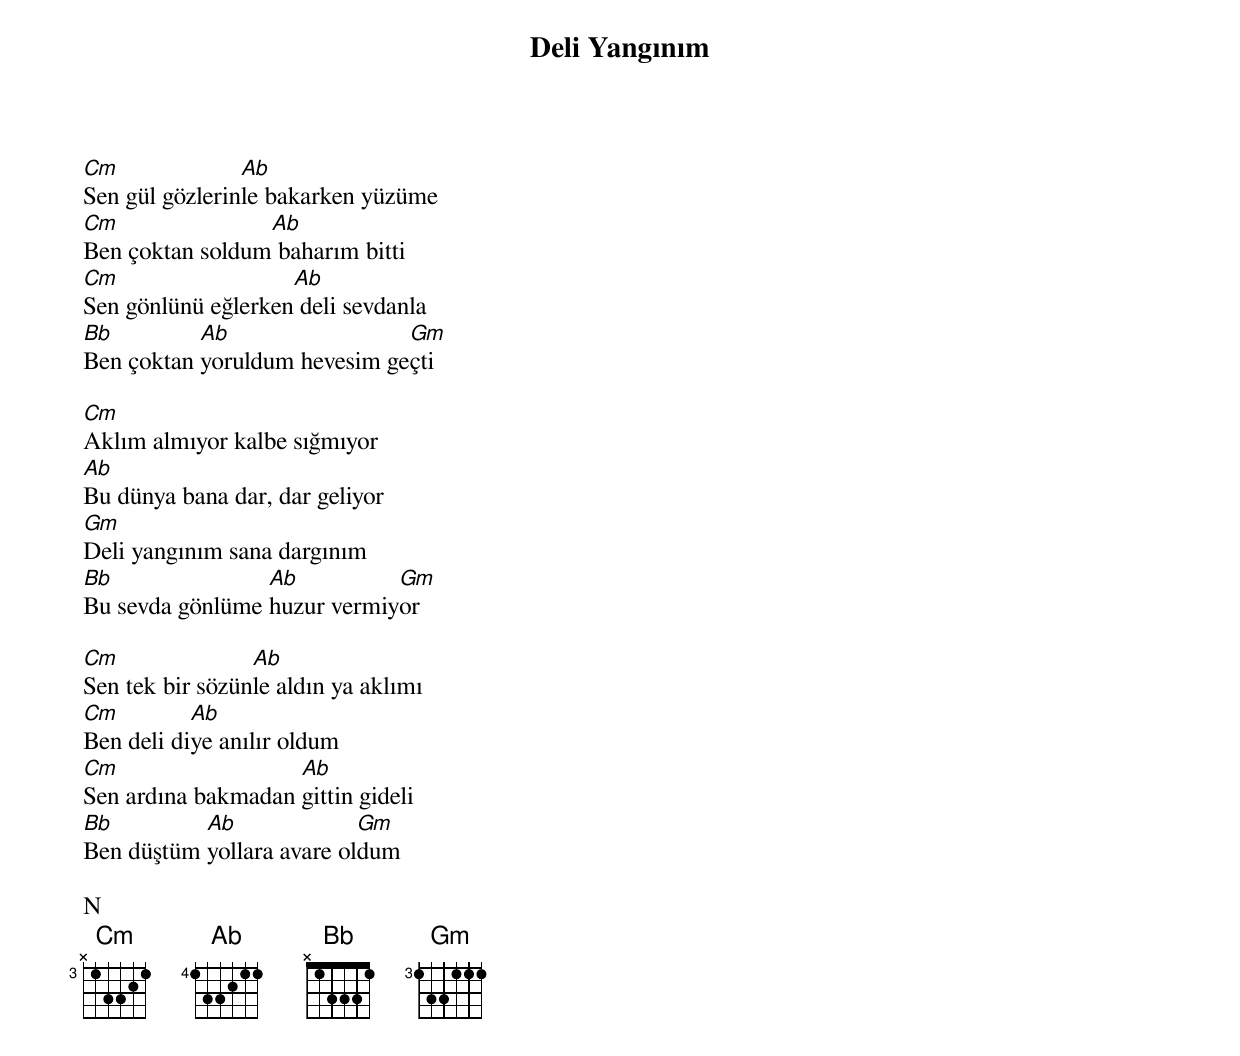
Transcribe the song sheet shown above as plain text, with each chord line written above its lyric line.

{title: Deli Yangınım}
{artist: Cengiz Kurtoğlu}

Cm              Ab
Sen gül gözlerinle bakarken yüzüme
Cm               Ab
Ben çoktan soldum baharım bitti
Cm                  Ab
Sen gönlünü eğlerken deli sevdanla
Bb         Ab                 Gm
Ben çoktan yoruldum hevesim geçti

Cm
Aklım almıyor kalbe sığmıyor
Ab
Bu dünya bana dar, dar geliyor
Gm
Deli yangınım sana dargınım
Bb               Ab          Gm
Bu sevda gönlüme huzur vermiyor

Cm               Ab
Sen tek bir sözünle aldın ya aklımı
Cm         Ab
Ben deli diye anılır oldum
Cm                  Ab
Sen ardına bakmadan gittin gideli
Bb         Ab              Gm
Ben düştüm yollara avare oldum

N
